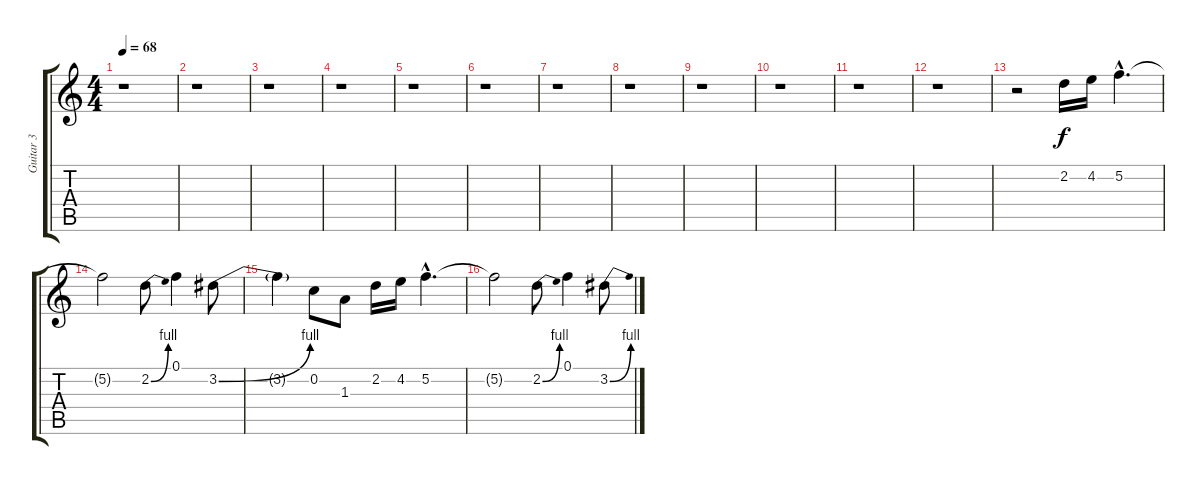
\track ("Guitar 3" "Guitar 3") {instrument distortionguitar}
\staff {score tabs}
\tuning (F4 C4 Ab3 Eb3 Bb2 F2) {hide}
\ts (4 4)
\tempo 68
\clef g2
\ks c
r.1{dy f} |
r.1 |
r.1 |
r.1 |
r.1 |
r.1 |
r.1 |
r.1 |
r.1 |
r.1 |
r.1 |
r.1 |
\section ("" "")
r.2 2.2.16 4.2.16 5.2{hac}.4{d} |
5.2{t}.2 2.2{be (bend 0 0 60 4)}.8 0.1.4 3.2{be (bend 0 0 60 4)}.8 |
3.2{t}.4 0.2.8 1.3.8 2.2.16 4.2.16 5.2{hac}.4{d} |
5.2{t}.2 2.2{be (bend 0 0 60 4)}.8 0.1.4 3.2{be (bend 0 0 60 4)}.8
